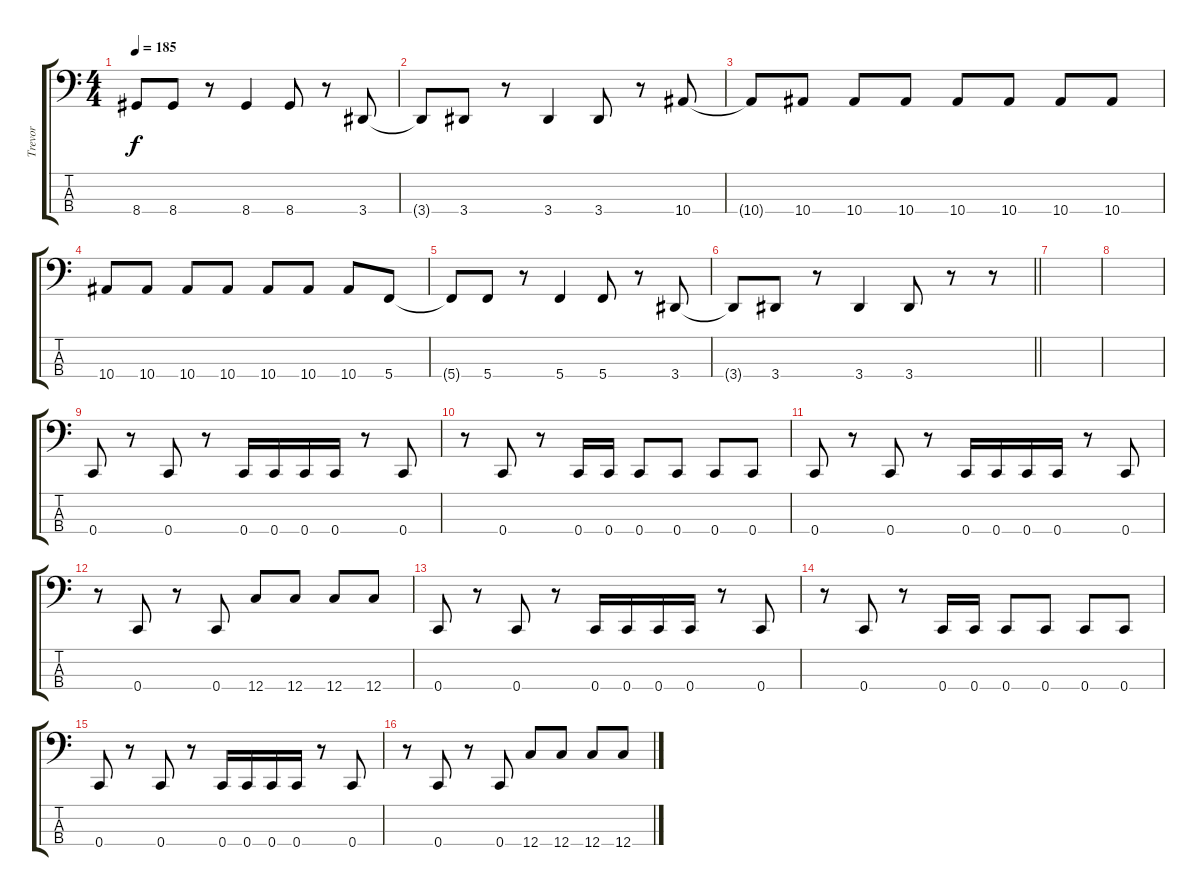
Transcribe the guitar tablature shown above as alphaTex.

\track ("Trevor" "Trevor") {instrument electricbasspick}
\staff {score tabs}
\tuning (F2 C2 G1 C1) {hide}
\ts (4 4)
\tempo 185
\clef f4
\ks c
8.4{t}.8{dy f} 8.4.8 r.8 8.4.4 8.4.8 r.8 3.4.8 |
3.4{t}.8 3.4.8 r.8 3.4.4 3.4.8 r.8 10.4.8 |
10.4{t}.8 10.4.8 10.4.8 10.4.8 10.4.8 10.4.8 10.4.8 10.4.8 |
10.4.8 10.4.8 10.4.8 10.4.8 10.4.8 10.4.8 10.4.8 5.4.8 |
5.4{t}.8 5.4.8 r.8 5.4.4 5.4.8 r.8 3.4.8 |
\barLineRight lightlight
3.4{t}.8 3.4.8 r.8 3.4.4 3.4.8 r.8 r.8 |
\section ("" "")
|
|
0.4.8 r.8 0.4.8 r.8 0.4.16 0.4.16 0.4.16 0.4.16 r.8 0.4.8 |
r.8 0.4.8 r.8 0.4.16 0.4.16 0.4.8 0.4.8 0.4.8 0.4.8 |
0.4.8 r.8 0.4.8 r.8 0.4.16 0.4.16 0.4.16 0.4.16 r.8 0.4.8 |
r.8 0.4.8 r.8 0.4.8 12.4.8 12.4.8 12.4.8 12.4.8 |
0.4.8 r.8 0.4.8 r.8 0.4.16 0.4.16 0.4.16 0.4.16 r.8 0.4.8 |
r.8 0.4.8 r.8 0.4.16 0.4.16 0.4.8 0.4.8 0.4.8 0.4.8 |
0.4.8 r.8 0.4.8 r.8 0.4.16 0.4.16 0.4.16 0.4.16 r.8 0.4.8 |
r.8 0.4.8 r.8 0.4.8 12.4.8 12.4.8 12.4.8 12.4.8
